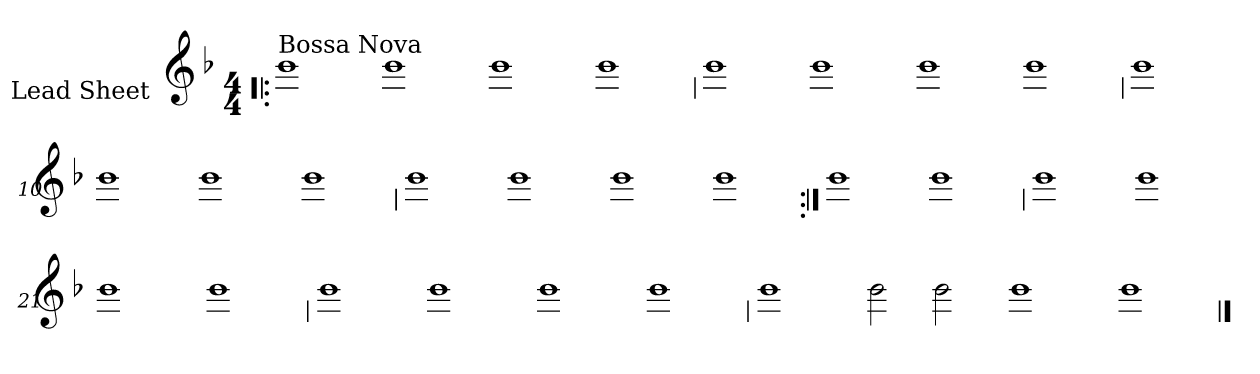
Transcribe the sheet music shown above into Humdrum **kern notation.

**kern
*part1
*staff1
*I"Lead Sheet
*stria0
*clefG2
*k[b-]
*d:
*M4/4
=1!|:
!LO:TX:a:t=Bossa Nova
1b-
=2-
1b-
=3-
1b-
=4-
1b-
!!LO:LB:g=z
=5
1b-
=6-
1b-
=7-
1b-
=8-
1b-
!!LO:LB:g=z
=9
1b-
=10-
1b-
=11-
1b-
=12-
1b-
!!LO:LB:g=z
=13
1b-
=14-
1b-
=15-
1b-
=16-
1b-
!!LO:LB:g=z
=17:|!
1b-
=18-
1b-
!!LO:LB:g=z
=19
1b-
=20-
1b-
=21-
1b-
=22-
1b-
!!LO:LB:g=z
=23
1b-
=24-
1b-
=25-
1b-
=26-
1b-
!!LO:LB:g=z
=27
1b-
=28-
2b-
2b-
=29-
1b-
=30-
1b-
==
*-
